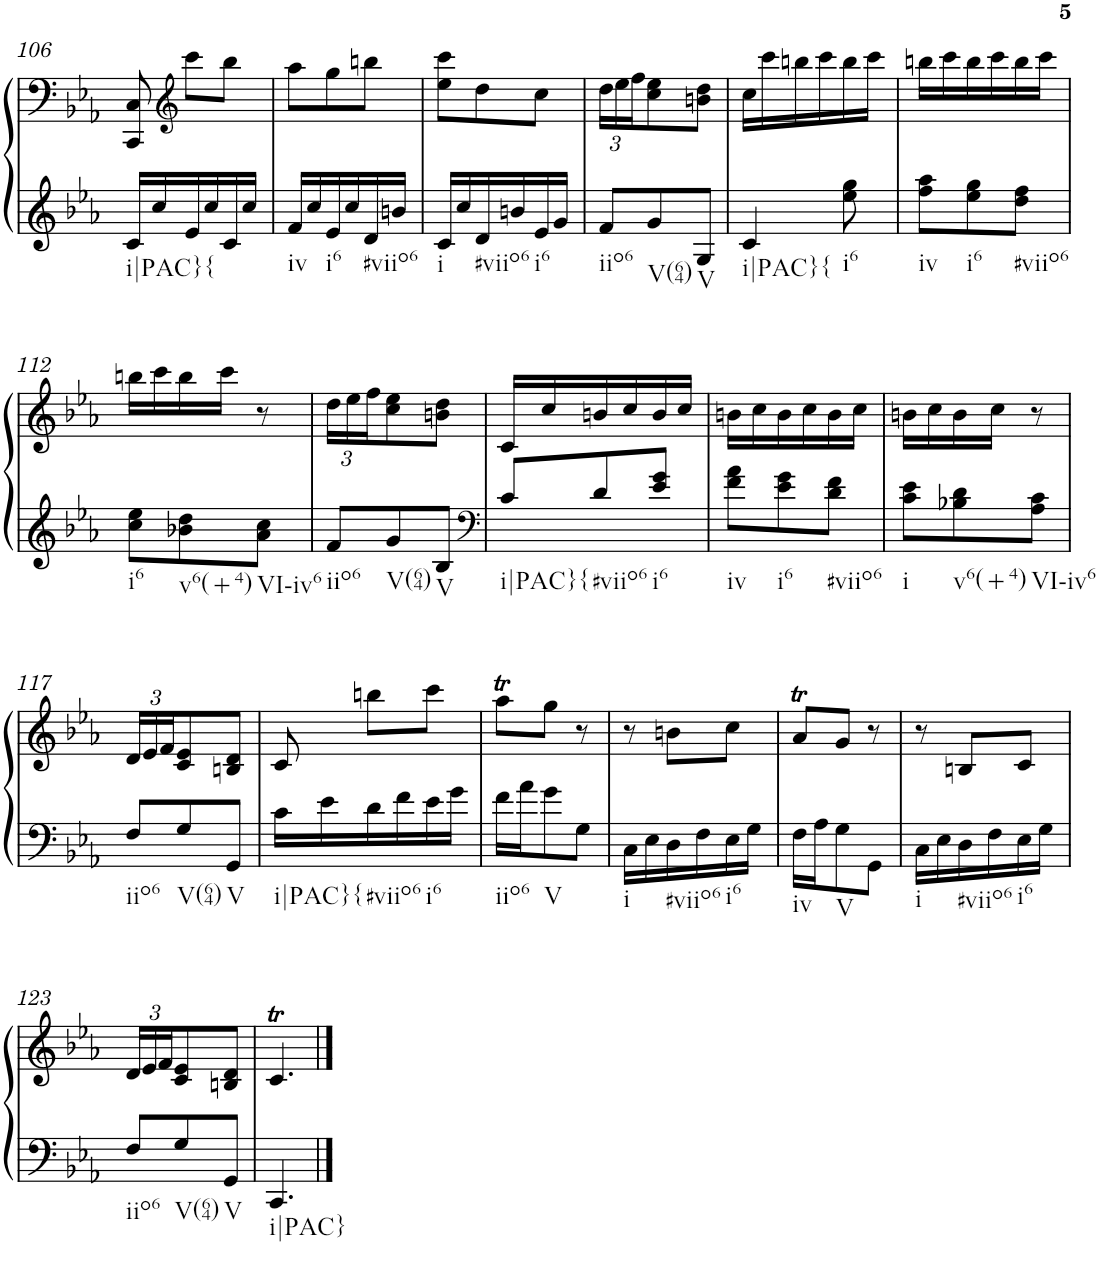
**kern	**kern
*part1	*part1
*staff2	*staff1
*I"Piano	*
*I'Pno	*
!!LO:PB:g=z
*clefG2	*clefF4
*k[b-e-a-]	*k[b-e-a-]
*c:	*c:
*M3/8	*M3/8
=106	=106
!LO:TX:b:t=i|PAC}{	!
16c/LL	8CC/ 8C/
16cc/	.
*	*clefG2
16e-/	8ccc\L
16cc/	.
16c/	8bb-\J
16cc/JJ	.
=107	=107
!LO:TX:b:t=iv	!
16f/LL	8aa-\L
16cc/	.
!LO:TX:b:t=i6	!
16e-/	8gg\
16cc/	.
!LO:TX:b:t=#viio6	!
16d/	8bbn\J
16bn/JJ	.
=108	=108
!LO:TX:b:t=i	!
16c/LL	8ee-\ 8ccc\L
16cc/	.
!LO:TX:b:t=#viio6	!
16d/	8dd\
16bn/	.
!LO:TX:b:t=i6	!
16e-/	8cc\J
16g/JJ	.
=109	=109
*	*Xbrackettup
!LO:TX:b:t=iio6	!
8f/L	24dd\LL
.	24ee-\
.	24ff\J
!LO:TX:b:t=V(64)	!
8g/	8cc\ 8ee-\
!LO:TX:b:t=V	!
8G/J	8bn\ 8dd\J
=110	=110
!LO:TX:b:t=i|PAC}{	!
4c/	16cc\LL
.	16ccc\
.	16bbn\
.	16ccc\
!LO:TX:b:t=i6	!
8ee-\ 8gg\	16bb\
.	16ccc\JJ
=111	=111
!LO:TX:b:t=iv	!
8ff\ 8aa-\L	16bbn\LL
.	16ccc\
!LO:TX:b:t=i6	!
8ee-\ 8gg\	16bb\
.	16ccc\
!LO:TX:b:t=#viio6	!
8dd\ 8ff\J	16bb\
.	16ccc\JJ
!!LO:LB:g=z
=112	=112
!LO:TX:b:t=i6	!
8cc\ 8ee-\L	16bbn\LL
.	16ccc\
!LO:TX:b:t=v6(+4)	!
8b-X\ 8dd\	16bb\
.	16ccc\JJ
!LO:TX:b:t=VI-iv6	!
8a-\ 8cc\J	8r
=113	=113
!LO:TX:b:t=iio6	!
8f/L	24dd\LL
.	24ee-\
.	24ff\J
!LO:TX:b:t=V(64)	!
8g/	8cc\ 8ee-\
!LO:TX:b:t=V	!
8B-/J	8bn\ 8dd\J
=114	=114
*clefF4	*
!LO:TX:b:t=i|PAC}{	!
8c/L	16c/LL
.	16cc/
!LO:TX:b:t=#viio6	!
8d/	16bn/
.	16cc/
!LO:TX:b:t=i6	!
8e-/ 8g/J	16b/
.	16cc/JJ
=115	=115
!LO:TX:b:t=iv	!
8f\ 8a-\L	16bn\LL
.	16cc\
!LO:TX:b:t=i6	!
8e-\ 8g\	16b\
.	16cc\
!LO:TX:b:t=#viio6	!
8d\ 8f\J	16b\
.	16cc\JJ
=116	=116
!LO:TX:b:t=i	!
8c\ 8e-\L	16bn\LL
.	16cc\
!LO:TX:b:t=v6(+4)	!
8B-X\ 8d\	16b\
.	16cc\JJ
!LO:TX:b:t=VI-iv6	!
8A-\ 8c\J	8r
!!LO:LB:g=z
=117	=117
!LO:TX:b:t=iio6	!
8F/L	24d/LL
.	24e-/
.	24f/J
!LO:TX:b:t=V(64)	!
8G/	8c/ 8e-/
!LO:TX:b:t=V	!
8GG/J	8Bn/ 8d/J
=118	=118
!LO:TX:b:t=i|PAC}{	!
16c\LL	8c/
16e-\	.
!LO:TX:b:t=#viio6	!
16d\	8bbn\L
16f\	.
!LO:TX:b:t=i6	!
16e-\	8ccc\J
16g\JJ	.
=119	=119
!LO:TX:b:t=iio6	!
16f\LL	8aa-T\L
16a-\J	.
!LO:TX:b:t=V	!
8g\	8gg\J
8G\J	8r
=120	=120
!LO:TX:b:t=i	!
16C\LL	8r
16E-\	.
!LO:TX:b:t=#viio6	!
16D\	8bn\L
16F\	.
!LO:TX:b:t=i6	!
16E-\	8cc\J
16G\JJ	.
=121	=121
!LO:TX:b:t=iv	!
16F\LL	8a-T/L
16A-\J	.
!LO:TX:b:t=V	!
8G\	8g/J
8GG\J	8r
=122	=122
!LO:TX:b:t=i	!
16C\LL	8r
16E-\	.
!LO:TX:b:t=#viio6	!
16D\	8Bn/L
16F\	.
!LO:TX:b:t=i6	!
16E-\	8c/J
16G\JJ	.
!!LO:LB:g=z
=123	=123
!LO:TX:b:t=iio6	!
8F/L	24d/LL
.	24e-/
.	24f/J
!LO:TX:b:t=V(64)	!
8G/	8c/ 8e-/
!LO:TX:b:t=V	!
8GG/J	8Bn/ 8d/J
=124	=124
!LO:TX:b:t=i|PAC}	!
4.CC/	4.cT/
==	==
*-	*-
